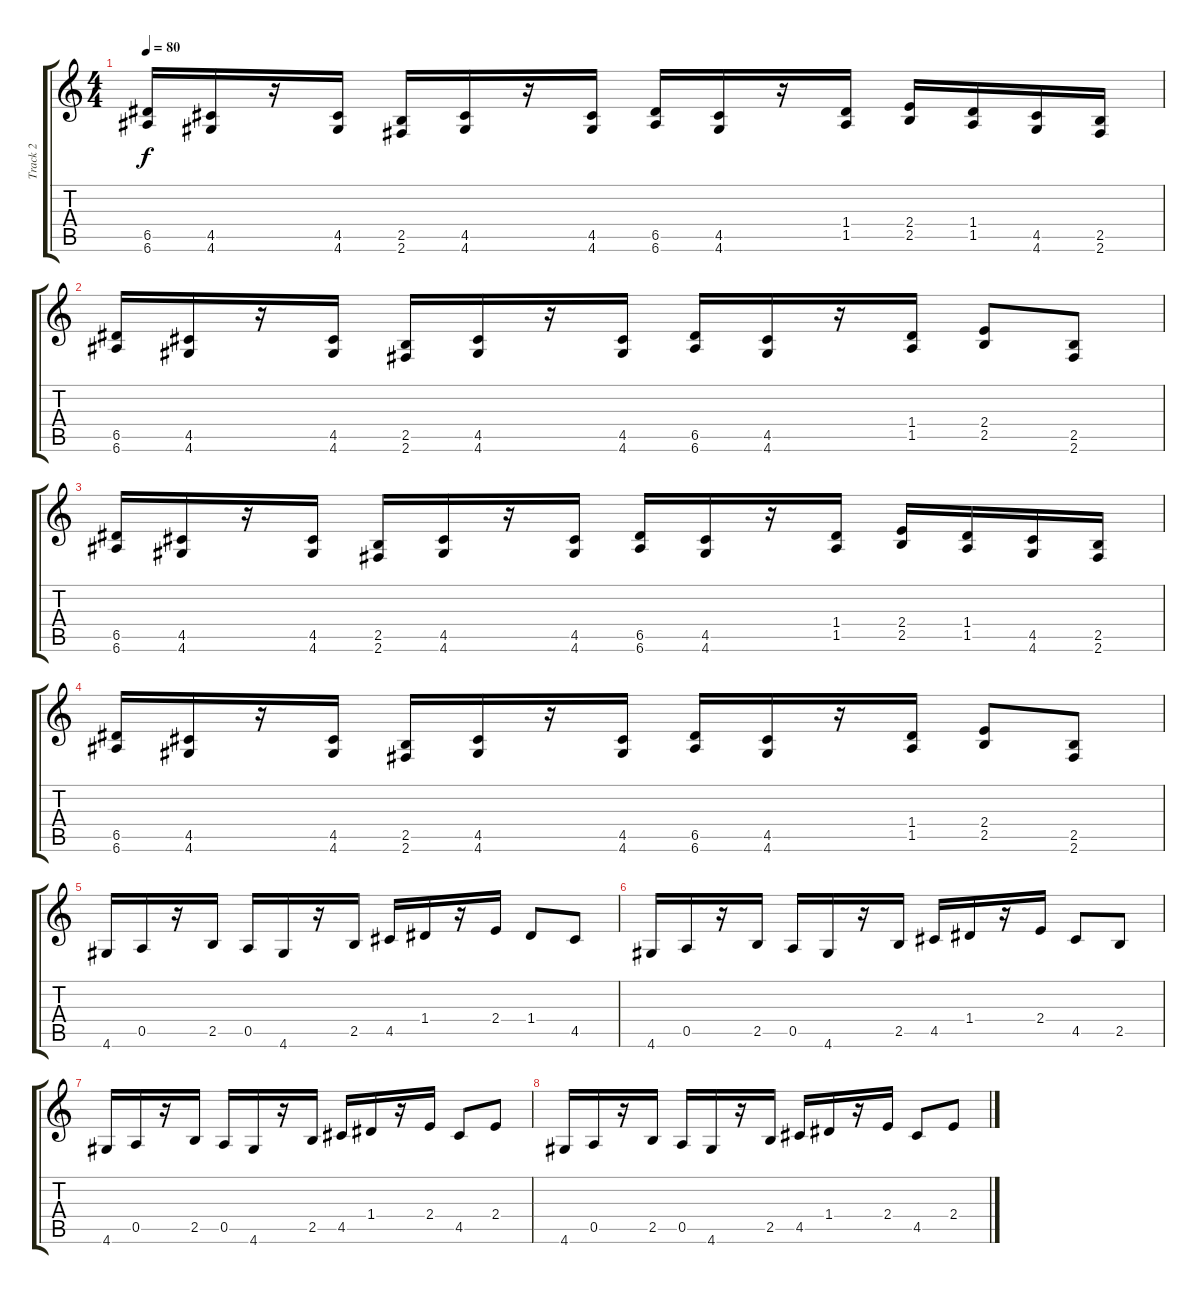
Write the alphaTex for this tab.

\track ("Track 2" "Track 2") {instrument distortionguitar}
\staff {score tabs}
\tuning (E4 B3 G3 D3 A2 E2) {hide}
\ts (4 4)
\tempo 80
\clef g2
\ks c
(6.5 6.6).16{dy f} (4.5 4.6).16 r.16 (4.5 4.6).16 (2.5 2.6).16 (4.5 4.6).16 r.16 (4.5 4.6).16 (6.5 6.6).16 (4.5 4.6).16 r.16 (1.4 1.5).16 (2.4 2.5).16 (1.4 1.5).16 (4.5 4.6).16 (2.5 2.6).16 |
(6.5 6.6).16 (4.5 4.6).16 r.16 (4.5 4.6).16 (2.5 2.6).16 (4.5 4.6).16 r.16 (4.5 4.6).16 (6.5 6.6).16 (4.5 4.6).16 r.16 (1.4 1.5).16 (2.4 2.5).8 (2.5 2.6).8 |
(6.5 6.6).16 (4.5 4.6).16 r.16 (4.5 4.6).16 (2.5 2.6).16 (4.5 4.6).16 r.16 (4.5 4.6).16 (6.5 6.6).16 (4.5 4.6).16 r.16 (1.4 1.5).16 (2.4 2.5).16 (1.4 1.5).16 (4.5 4.6).16 (2.5 2.6).16 |
(6.5 6.6).16 (4.5 4.6).16 r.16 (4.5 4.6).16 (2.5 2.6).16 (4.5 4.6).16 r.16 (4.5 4.6).16 (6.5 6.6).16 (4.5 4.6).16 r.16 (1.4 1.5).16 (2.4 2.5).8 (2.5 2.6).8 |
4.6.16 0.5.16 r.16 2.5.16 0.5.16 4.6.16 r.16 2.5.16 4.5.16 1.4.16 r.16 2.4.16 1.4.8 4.5.8 |
4.6.16 0.5.16 r.16 2.5.16 0.5.16 4.6.16 r.16 2.5.16 4.5.16 1.4.16 r.16 2.4.16 4.5.8 2.5.8 |
4.6.16 0.5.16 r.16 2.5.16 0.5.16 4.6.16 r.16 2.5.16 4.5.16 1.4.16 r.16 2.4.16 4.5.8 2.4.8 |
4.6.16 0.5.16 r.16 2.5.16 0.5.16 4.6.16 r.16 2.5.16 4.5.16 1.4.16 r.16 2.4.16 4.5.8 2.4.8
